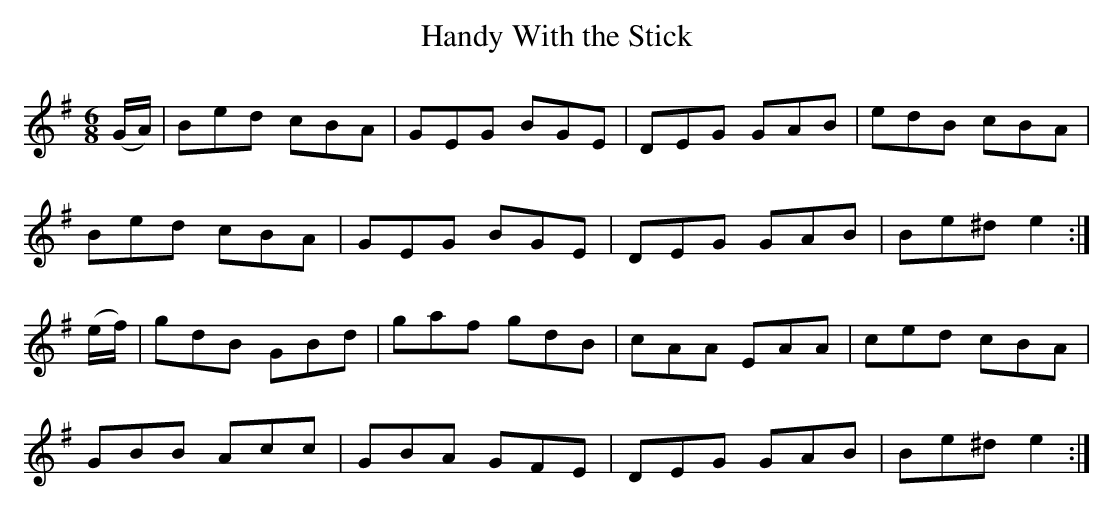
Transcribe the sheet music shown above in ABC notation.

X:1
T: Handy With the Stick
M: 6/8
L: 1/8
K: Em
(G/A/)|Bed cBA|GEG BGE|DEG GAB|edB cBA|
Bed cBA|GEG BGE|DEG GAB|Be^d e2:|
(e/f/)|gdB GBd|gaf gdB|cAA EAA|ced cBA|
GBB Acc|GBA GFE|DEG GAB|Be^d e2:|
